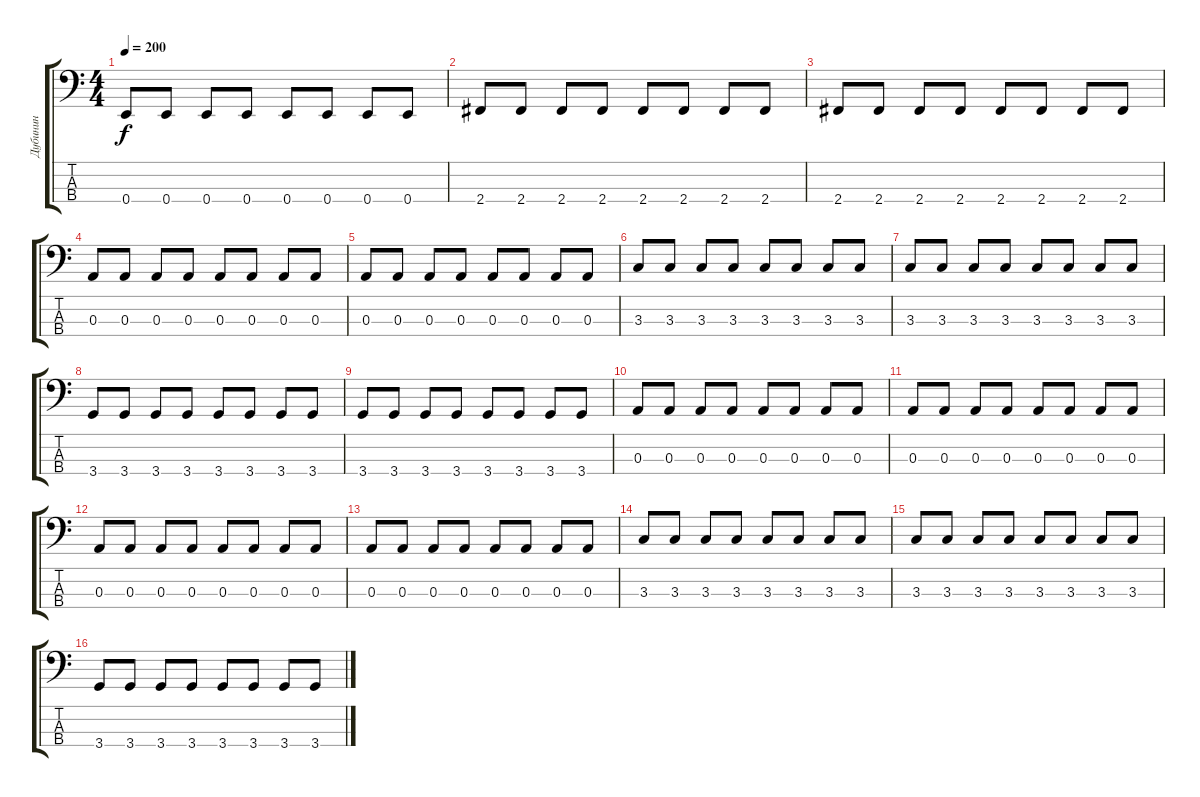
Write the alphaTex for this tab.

\track ("Дубинин" "Дубинин") {instrument electricbassfinger}
\staff {score tabs}
\tuning (G2 D2 A1 E1) {hide}
\ts (4 4)
\tempo 200
\clef f4
\ks c
0.4.8{dy f} 0.4.8 0.4.8 0.4.8 0.4.8 0.4.8 0.4.8 0.4.8 |
2.4.8 2.4.8 2.4.8 2.4.8 2.4.8 2.4.8 2.4.8 2.4.8 |
2.4.8 2.4.8 2.4.8 2.4.8 2.4.8 2.4.8 2.4.8 2.4.8 |
0.3.8 0.3.8 0.3.8 0.3.8 0.3.8 0.3.8 0.3.8 0.3.8 |
0.3.8 0.3.8 0.3.8 0.3.8 0.3.8 0.3.8 0.3.8 0.3.8 |
3.3.8 3.3.8 3.3.8 3.3.8 3.3.8 3.3.8 3.3.8 3.3.8 |
3.3.8 3.3.8 3.3.8 3.3.8 3.3.8 3.3.8 3.3.8 3.3.8 |
3.4.8 3.4.8 3.4.8 3.4.8 3.4.8 3.4.8 3.4.8 3.4.8 |
3.4.8 3.4.8 3.4.8 3.4.8 3.4.8 3.4.8 3.4.8 3.4.8 |
0.3.8 0.3.8 0.3.8 0.3.8 0.3.8 0.3.8 0.3.8 0.3.8 |
0.3.8 0.3.8 0.3.8 0.3.8 0.3.8 0.3.8 0.3.8 0.3.8 |
0.3.8 0.3.8 0.3.8 0.3.8 0.3.8 0.3.8 0.3.8 0.3.8 |
0.3.8 0.3.8 0.3.8 0.3.8 0.3.8 0.3.8 0.3.8 0.3.8 |
3.3.8 3.3.8 3.3.8 3.3.8 3.3.8 3.3.8 3.3.8 3.3.8 |
3.3.8 3.3.8 3.3.8 3.3.8 3.3.8 3.3.8 3.3.8 3.3.8 |
3.4.8 3.4.8 3.4.8 3.4.8 3.4.8 3.4.8 3.4.8 3.4.8
